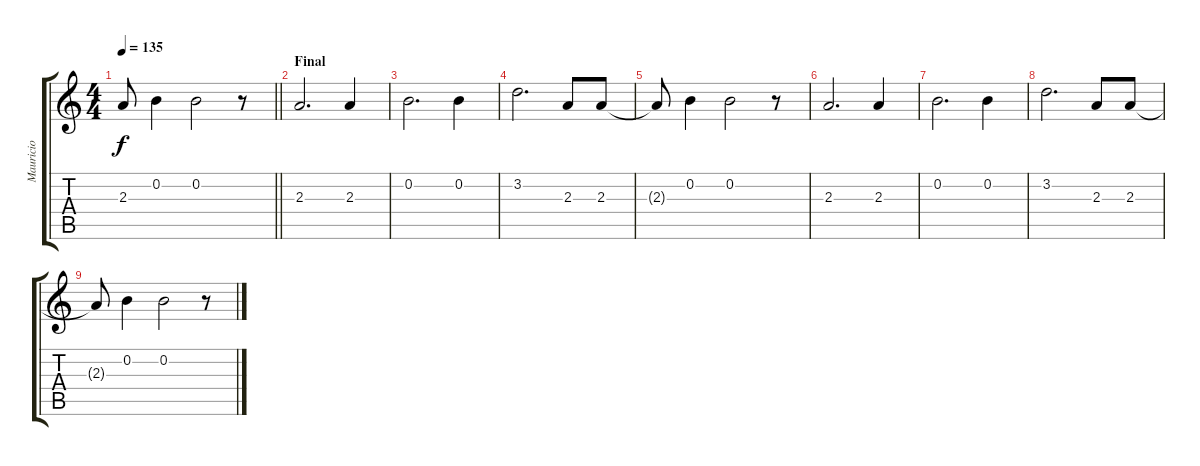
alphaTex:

\track ("Mauricio" "Mauricio") {instrument distortionguitar}
\staff {score tabs}
\tuning (E4 B3 G3 D3 A2 E2) {hide}
\ts (4 4)
\tempo 135
\clef g2
\barLineRight lightlight
\ks c
2.3{t}.8{dy f} 0.2.4 0.2.2 r.8 |
\section ("" "Final")
2.3.2{d volume 14 balance 3} 2.3.4 |
0.2.2{d} 0.2.4 |
3.2.2{d} 2.3.8 2.3.8 |
2.3{t}.8 0.2.4 0.2.2 r.8 |
2.3.2{d volume 14 balance 3} 2.3.4 |
0.2.2{d} 0.2.4 |
3.2.2{d} 2.3.8 2.3.8 |
2.3{t}.8 0.2.4 0.2.2 r.8
